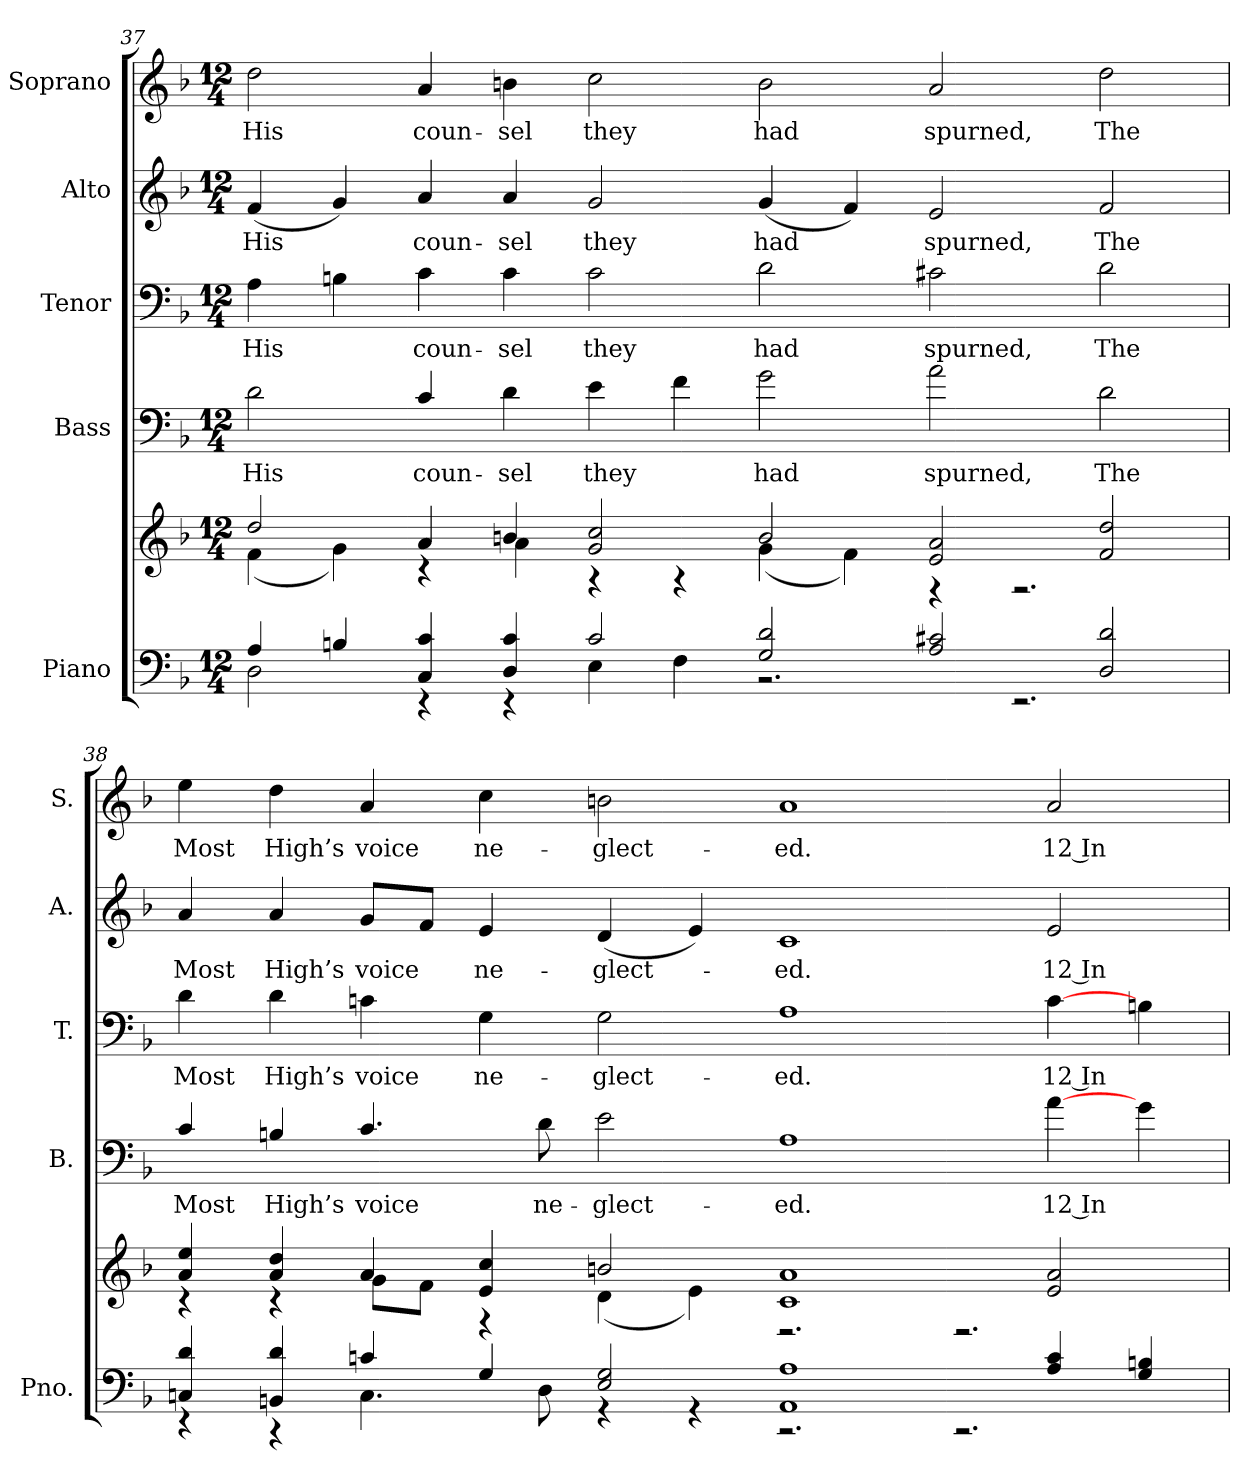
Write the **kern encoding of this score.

**kern	**kern	**kern	**text	**kern	**text	**kern	**text	**kern	**text
*part5	*part5	*part4	*part4	*part3	*part3	*part2	*part2	*part1	*part1
*staff6	*staff5	*staff4	*staff4	*staff3	*staff3	*staff2	*staff2	*staff1	*staff1
*I"Piano	*	*I"Bass	*	*I"Tenor	*	*I"Alto	*	*I"Soprano	*
*I'Pno.	*	*I'B.	*	*I'T.	*	*I'A.	*	*I'S.	*
!!LO:PB:g=z
*clefF4	*clefG2	*clefF4	*	*clefF4	*	*clefG2	*	*clefG2	*
*	*	*ITrd7c12	*	*	*	*	*	*	*
*k[b-]	*k[b-]	*k[b-]	*	*k[b-]	*	*k[b-]	*	*k[b-]	*
*F:	*F:	*F:	*	*F:	*	*F:	*	*F:	*
*M12/4	*M12/4	*M12/4	*	*M12/4	*	*M12/4	*	*M12/4	*
=37	=37	=37	=37	=37	=37	=37	=37	=37	=37
*^	*^	*	*	*	*	*	*	*	*
!	!	!	!	!	!LO:LY:b:color=#000000	!	!	!	!	!	!
!	!	!	!	!	!	!	!LO:LY:b:color=#000000	!	!	!	!
!	!	!	!	!	!	!	!	!	!LO:LY:b:color=#000000	!	!
!	!	!	!	!	!	!	!	!	!	!	!LO:LY:b:color=#000000
4Ai/	2Di\	2ddi/	(4fi\	2Di\	His	4Ai\	His	(4fi/	His	2ddi\	His
4Bni/	.	.	4gi\)	.	.	4Bni\	.	4gi/)	.	.	.
!	!	!	!	!	!LO:LY:b:color=#000000	!	!	!	!	!	!
!	!	!	!	!	!	!	!LO:LY:b:color=#000000	!	!	!	!
!	!	!	!	!	!	!	!	!	!LO:LY:b:color=#000000	!	!
!	!	!	!	!	!	!	!	!	!	!	!LO:LY:b:color=#000000
4Ci/ 4ci	4r	4ai/	4r	4Ci/	coun-	4ci\	coun-	4ai/	coun-	4ai/	coun-
!	!	!	!	!	!LO:LY:b:color=#000000	!	!	!	!	!	!
!	!	!	!	!	!	!	!LO:LY:b:color=#000000	!	!	!	!
!	!	!	!	!	!	!	!	!	!LO:LY:b:color=#000000	!	!
!	!	!	!	!	!	!	!	!	!	!	!LO:LY:b:color=#000000
4Di/ 4ci	4r	4bni/	4ai\	4Di\	-sel	4ci\	-sel	4ai/	-sel	4bni\	-sel
!	!	!	!	!	!LO:LY:b:color=#000000	!	!	!	!	!	!
!	!	!	!	!	!	!	!LO:LY:b:color=#000000	!	!	!	!
!	!	!	!	!	!	!	!	!	!LO:LY:b:color=#000000	!	!
!	!	!	!	!	!	!	!	!	!	!	!LO:LY:b:color=#000000
2ci/	4Ei\	2gi/ 2cci	4r	4Ei\	they	2ci\	they	2gi/	they	2cci\	they
.	4Fi\	.	4r	4Fi\	.	.	.	.	.	.	.
!	!	!	!	!	!LO:LY:b:color=#000000	!	!	!	!	!	!
!	!	!	!	!	!	!	!LO:LY:b:color=#000000	!	!	!	!
!	!	!	!	!	!	!	!	!	!LO:LY:b:color=#000000	!	!
!	!	!	!	!	!	!	!	!	!	!	!LO:LY:b:color=#000000
2Gi/ 2di	2.r	2bi/	(4gi\	2Gi\	had	2di\	had	(4gi/	had	2bi\	had
.	.	.	4fi\)	.	.	.	.	4fi/)	.	.	.
!	!	!	!	!	!LO:LY:b:color=#000000	!	!	!	!	!	!
!	!	!	!	!	!	!	!LO:LY:b:color=#000000	!	!	!	!
!	!	!	!	!	!	!	!	!	!LO:LY:b:color=#000000	!	!
!	!	!	!	!	!	!	!	!	!	!	!LO:LY:b:color=#000000
2Ai/ 2c#Xi	.	2ei/ 2ai	4r	2Ai\	spurned,	2c#Xi\	spurned,	2ei/	spurned,	2ai/	spurned,
.	2.r	.	2.r	.	.	.	.	.	.	.	.
!	!	!	!	!	!LO:LY:b:color=#000000	!	!	!	!	!	!
!	!	!	!	!	!	!	!LO:LY:b:color=#000000	!	!	!	!
!	!	!	!	!	!	!	!	!	!LO:LY:b:color=#000000	!	!
!	!	!	!	!	!	!	!	!	!	!	!LO:LY:b:color=#000000
2Di/ 2di	.	2fi/ 2ddi	.	2Di\	The	2di\	The	2fi/	The	2ddi\	The
!!LO:PB:g=z
=38	=38	=38	=38	=38	=38	=38	=38	=38	=38	=38	=38
!	!	!	!	!	!LO:LY:b:color=#000000	!	!	!	!	!	!
!	!	!	!	!	!	!	!LO:LY:b:color=#000000	!	!	!	!
!	!	!	!	!	!	!	!	!	!LO:LY:b:color=#000000	!	!
!	!	!	!	!	!	!	!	!	!	!	!LO:LY:b:color=#000000
4Cni/ 4di	4r	4ai/ 4eei	4r	4Ci/	Most	4di\	Most	4ai/	Most	4eei\	Most
!	!	!	!	!	!LO:LY:b:color=#000000	!	!	!	!	!	!
!	!	!	!	!	!	!	!LO:LY:b:color=#000000	!	!	!	!
!	!	!	!	!	!	!	!	!	!LO:LY:b:color=#000000	!	!
!	!	!	!	!	!	!	!	!	!	!	!LO:LY:b:color=#000000
4BBni/ 4di	4r	4ai/ 4ddi	4r	4BBni/	High’s	4di\	High’s	4ai/	High’s	4ddi\	High’s
!	!	!	!	!	!LO:LY:b:color=#000000	!	!	!	!	!	!
!	!	!	!	!	!	!	!LO:LY:b:color=#000000	!	!	!	!
!	!	!	!	!	!	!	!	!	!LO:LY:b:color=#000000	!	!
!	!	!	!	!	!	!	!	!	!	!	!LO:LY:b:color=#000000
4cni/	4.Ci\	4ai/	8gi\L	4.Ci/	voice	4cni\	voice	8gi/L	voice	4ai/	voice
.	.	.	8fi\J	.	.	.	.	8fi/J	.	.	.
!	!	!	!	!	!	!	!LO:LY:b:color=#000000	!	!	!	!
!	!	!	!	!	!	!	!	!	!LO:LY:b:color=#000000	!	!
!	!	!	!	!	!	!	!	!	!	!	!LO:LY:b:color=#000000
4Gi/	.	4ei/ 4cci	4r	.	.	4Gi\	ne-	4ei/	ne-	4cci\	ne-
!	!	!	!	!	!LO:LY:b:color=#000000	!	!	!	!	!	!
.	8Di\	.	.	8Di\	ne-	.	.	.	.	.	.
!	!	!	!	!	!LO:LY:b:color=#000000	!	!	!	!	!	!
!	!	!	!	!	!	!	!LO:LY:b:color=#000000	!	!	!	!
!	!	!	!	!	!	!	!	!	!LO:LY:b:color=#000000	!	!
!	!	!	!	!	!	!	!	!	!	!	!LO:LY:b:color=#000000
2Ei/ 2Gi	4r	2bni/	(4di\	2Ei\	-glect-	2Gi\	-glect-	(4di/	-glect-	2bni\	-glect-
.	4r	.	4ei\)	.	.	.	.	4ei/)	.	.	.
!	!	!	!	!	!LO:LY:b:color=#000000	!	!	!	!	!	!
!	!	!	!	!	!	!	!LO:LY:b:color=#000000	!	!	!	!
!	!	!	!	!	!	!	!	!	!LO:LY:b:color=#000000	!	!
!	!	!	!	!	!	!	!	!	!	!	!LO:LY:b:color=#000000
1AAi 1Ai	2.r	1ci 1ai	2.r	1AAi	-ed.	1Ai	-ed.	1ci	-ed.	1ai	-ed.
.	2.r	.	2.r	.	.	.	.	.	.	.	.
!	!	!	!	!	!LO:LY:b:color=#000000	!	!	!	!	!	!
!	!	!	!	!	!	!	!LO:LY:b:color=#000000	!	!	!	!
!	!	!	!	!	!	!	!	!	!LO:LY:b:color=#000000	!	!
!	!	!	!	!	!	!	!	!	!	!	!LO:LY:b:color=#000000
4Ai/ 4ci	.	2ei/ 2ai	.	[>4Ai\	12 In	[>4ci\	12 In	2ei/	12 In	2ai/	12 In
4Gi/ 4Bni	.	.	.	4Gi\	.	4Bni\	.	.	.	.	.
*v	*v	*	*	*	*	*	*	*	*	*	*
*	*v	*v	*	*	*	*	*	*	*	*
=	=	=	=	=	=	=	=	=	=
*-	*-	*-	*-	*-	*-	*-	*-	*-	*-
